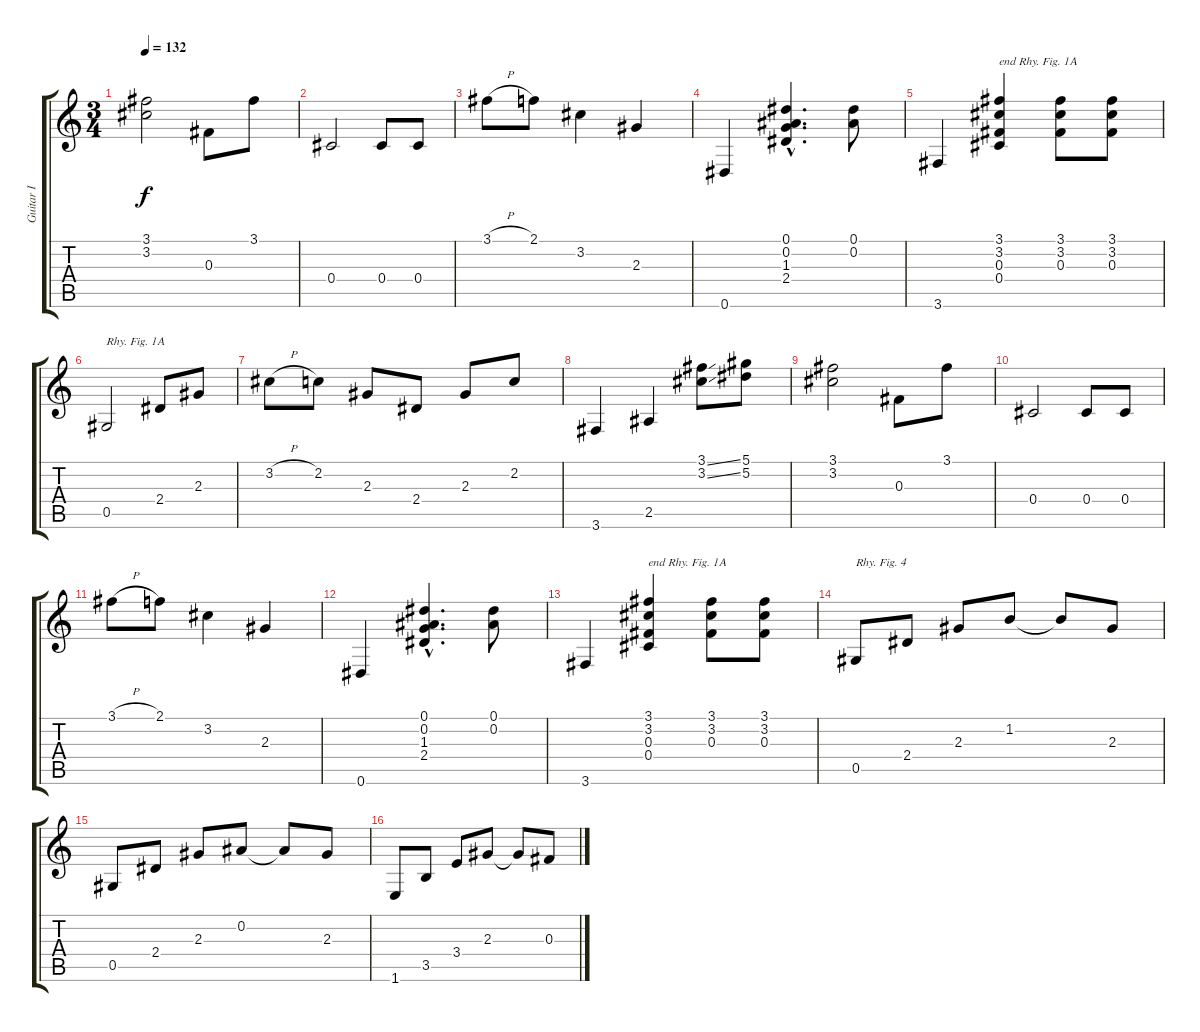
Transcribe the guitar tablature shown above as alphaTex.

\track ("Guitar I" "Guitar I") {instrument electricguitarclean}
\staff {score tabs}
\tuning (Eb4 Bb3 Gb3 Db3 Ab2 Eb2) {hide}
\ts (3 4)
\tempo 132
\clef g2
\ks c
(3.1 3.2).2{dy f} 0.3.8 3.1.8 |
0.4.2 0.4.8 0.4.8 |
3.1{h}.8 2.1.8 3.2.4 2.3.4 |
0.6.4 (0.1{hac} 0.2{hac} 1.3{hac} 2.4{hac}).4{d} (0.1 0.2).8 |
3.6.4 (3.1 3.2 0.3 0.4).4{txt "end Rhy. Fig. 1A"} (3.1 3.2 0.3).8 (3.1 3.2 0.3).8 |
0.5.2{txt "Rhy. Fig. 1A"} 2.4.8 2.3.8 |
3.2{h}.8 2.2.8 2.3.8 2.4.8 2.3.8 2.2.8 |
3.6.4 2.5.4 (3.1{ss} 3.2{ss}).8 (5.1 5.2).8 |
(3.1 3.2).2 0.3.8 3.1.8 |
0.4.2 0.4.8 0.4.8 |
3.1{h}.8 2.1.8 3.2.4 2.3.4 |
0.6.4 (0.1{hac} 0.2{hac} 1.3{hac} 2.4{hac}).4{d} (0.1 0.2).8 |
3.6.4 (3.1 3.2 0.3 0.4).4{txt "end Rhy. Fig. 1A"} (3.1 3.2 0.3).8 (3.1 3.2 0.3).8 |
0.5.8{txt "Rhy. Fig. 4"} 2.4.8 2.3.8 1.2.8 1.2{t}.8 2.3.8 |
0.5.8 2.4.8 2.3.8 0.2.8 0.2{t}.8 2.3.8 |
1.6.8 3.5.8 3.4.8 2.3.8 2.3{t}.8 0.3{h}.8
